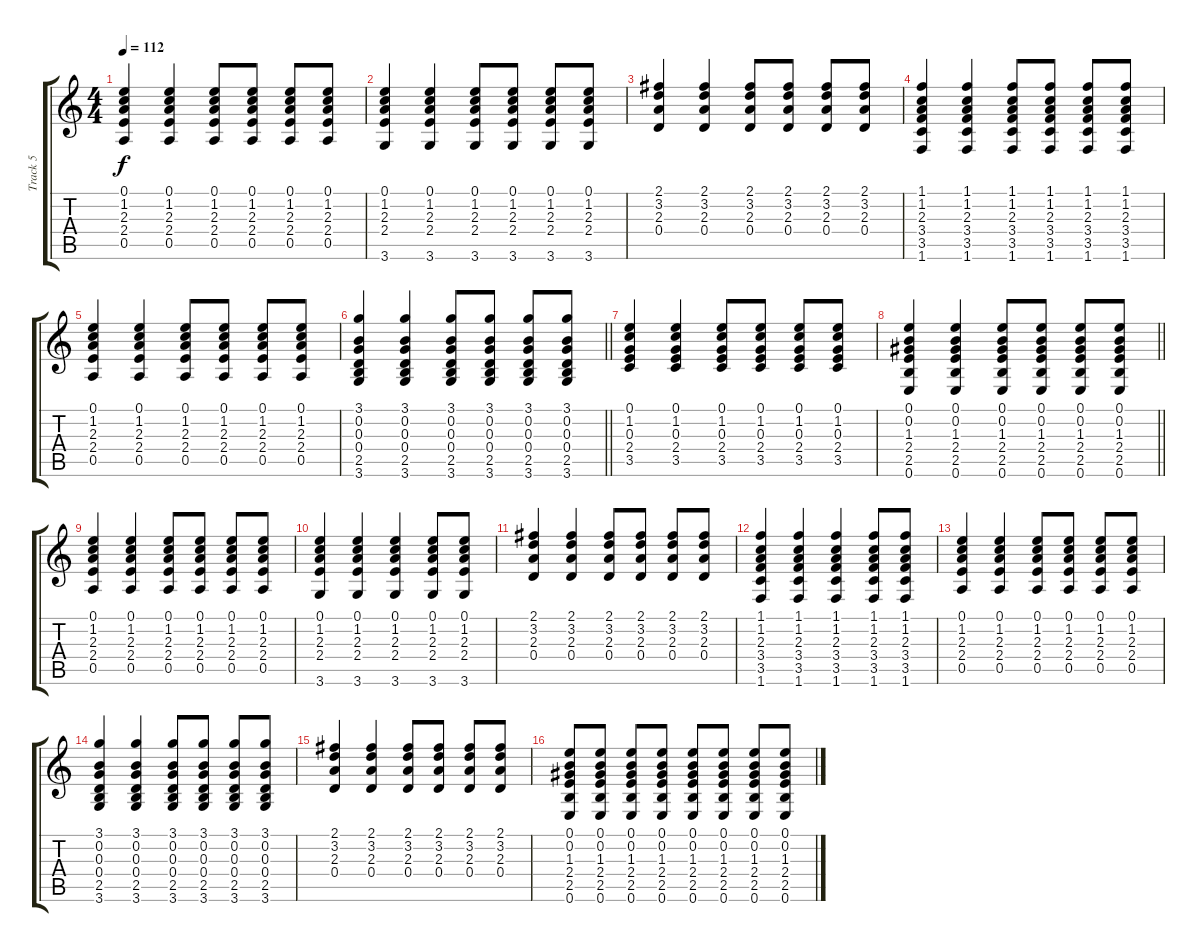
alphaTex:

\track ("Track 5" "Track 5") {instrument acousticguitarsteel}
\staff {score tabs}
\tuning (E4 B3 G3 D3 A2 E2) {hide}
\ts (4 4)
\tempo 112
\clef g2
\ks c
(0.1 1.2 2.3 2.4 0.5).4{dy f} (0.1 1.2 2.3 2.4 0.5).4 (0.1 1.2 2.3 2.4 0.5).8 (0.1 1.2 2.3 2.4 0.5).8 (0.1 1.2 2.3 2.4 0.5).8 (0.1 1.2 2.3 2.4 0.5).8 |
(0.1 1.2 2.3 2.4 3.6).4 (0.1 1.2 2.3 2.4 3.6).4 (0.1 1.2 2.3 2.4 3.6).8 (0.1 1.2 2.3 2.4 3.6).8 (0.1 1.2 2.3 2.4 3.6).8 (0.1 1.2 2.3 2.4 3.6).8 |
(2.1 3.2 2.3 0.4).4 (2.1 3.2 2.3 0.4).4 (2.1 3.2 2.3 0.4).8 (2.1 3.2 2.3 0.4).8 (2.1 3.2 2.3 0.4).8 (2.1 3.2 2.3 0.4).8 |
(1.1 1.2 2.3 3.4 3.5 1.6).4 (1.1 1.2 2.3 3.4 3.5 1.6).4 (1.1 1.2 2.3 3.4 3.5 1.6).8 (1.1 1.2 2.3 3.4 3.5 1.6).8 (1.1 1.2 2.3 3.4 3.5 1.6).8 (1.1 1.2 2.3 3.4 3.5 1.6).8 |
(0.1 1.2 2.3 2.4 0.5).4 (0.1 1.2 2.3 2.4 0.5).4 (0.1 1.2 2.3 2.4 0.5).8 (0.1 1.2 2.3 2.4 0.5).8 (0.1 1.2 2.3 2.4 0.5).8 (0.1 1.2 2.3 2.4 0.5).8 |
\barLineRight lightlight
(3.1 0.2 0.3 0.4 2.5 3.6).4 (3.1 0.2 0.3 0.4 2.5 3.6).4 (3.1 0.2 0.3 0.4 2.5 3.6).8 (3.1 0.2 0.3 0.4 2.5 3.6).8 (3.1 0.2 0.3 0.4 2.5 3.6).8 (3.1 0.2 0.3 0.4 2.5 3.6).8 |
(0.1 1.2 0.3 2.4 3.5).4 (0.1 1.2 0.3 2.4 3.5).4 (0.1 1.2 0.3 2.4 3.5).8 (0.1 1.2 0.3 2.4 3.5).8 (0.1 1.2 0.3 2.4 3.5).8 (0.1 1.2 0.3 2.4 3.5).8 |
\barLineRight lightlight
(0.1 0.2 1.3 2.4 2.5 0.6).4 (0.1 0.2 1.3 2.4 2.5 0.6).4 (0.1 0.2 1.3 2.4 2.5 0.6).8 (0.1 0.2 1.3 2.4 2.5 0.6).8 (0.1 0.2 1.3 2.4 2.5 0.6).8 (0.1 0.2 1.3 2.4 2.5 0.6).8 |
(0.1 1.2 2.3 2.4 0.5).4 (0.1 1.2 2.3 2.4 0.5).4 (0.1 1.2 2.3 2.4 0.5).8 (0.1 1.2 2.3 2.4 0.5).8 (0.1 1.2 2.3 2.4 0.5).8 (0.1 1.2 2.3 2.4 0.5).8 |
(0.1 1.2 2.3 2.4 3.6).4 (0.1 1.2 2.3 2.4 3.6).4 (0.1 1.2 2.3 2.4 3.6).4 (0.1 1.2 2.3 2.4 3.6).8 (0.1 1.2 2.3 2.4 3.6).8 |
(2.1 3.2 2.3 0.4).4 (2.1 3.2 2.3 0.4).4 (2.1 3.2 2.3 0.4).8 (2.1 3.2 2.3 0.4).8 (2.1 3.2 2.3 0.4).8 (2.1 3.2 2.3 0.4).8 |
(1.1 1.2 2.3 3.4 3.5 1.6).4 (1.1 1.2 2.3 3.4 3.5 1.6).4 (1.1 1.2 2.3 3.4 3.5 1.6).4 (1.1 1.2 2.3 3.4 3.5 1.6).8 (1.1 1.2 2.3 3.4 3.5 1.6).8 |
(0.1 1.2 2.3 2.4 0.5).4 (0.1 1.2 2.3 2.4 0.5).4 (0.1 1.2 2.3 2.4 0.5).8 (0.1 1.2 2.3 2.4 0.5).8 (0.1 1.2 2.3 2.4 0.5).8 (0.1 1.2 2.3 2.4 0.5).8 |
(3.1 0.2 0.3 0.4 2.5 3.6).4 (3.1 0.2 0.3 0.4 2.5 3.6).4 (3.1 0.2 0.3 0.4 2.5 3.6).8 (3.1 0.2 0.3 0.4 2.5 3.6).8 (3.1 0.2 0.3 0.4 2.5 3.6).8 (3.1 0.2 0.3 0.4 2.5 3.6).8 |
(2.1 3.2 2.3 0.4).4 (2.1 3.2 2.3 0.4).4 (2.1 3.2 2.3 0.4).8 (2.1 3.2 2.3 0.4).8 (2.1 3.2 2.3 0.4).8 (2.1 3.2 2.3 0.4).8 |
(0.1 0.2 1.3 2.4 2.5 0.6).8 (0.1 0.2 1.3 2.4 2.5 0.6).8 (0.1 0.2 1.3 2.4 2.5 0.6).8 (0.1 0.2 1.3 2.4 2.5 0.6).8 (0.1 0.2 1.3 2.4 2.5 0.6).8 (0.1 0.2 1.3 2.4 2.5 0.6).8 (0.1 0.2 1.3 2.4 2.5 0.6).8 (0.1 0.2 1.3 2.4 2.5 0.6).8
